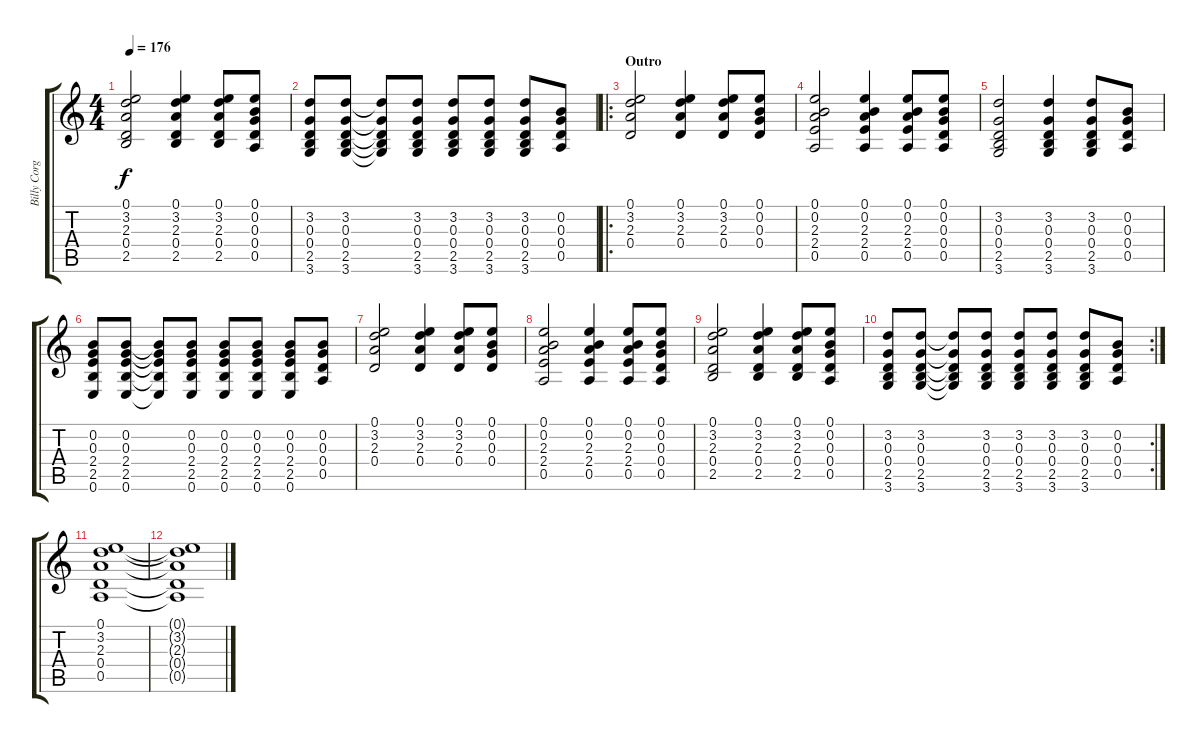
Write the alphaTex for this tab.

\track ("Billy Corgan" "Billy Corg") {instrument distortionguitar}
\staff {score tabs}
\tuning (E4 B3 G3 D3 A2 E2) {hide}
\ts (4 4)
\tempo 176
\clef g2
\ks c
(0.1 3.2 2.3 0.4 2.5).2{dy f} (0.1 3.2 2.3 0.4 2.5).4 (0.1 3.2 2.3 0.4 2.5).8 (0.1 0.2 0.3 0.4 0.5).8 |
(3.2 0.3 0.4 2.5 3.6).8 (3.2 0.3 0.4 2.5 3.6).8 (3.2{t} 0.3{t} 0.4{t} 2.5{t} 3.6{t}).8 (3.2 0.3 0.4 2.5 3.6).8 (3.2 0.3 0.4 2.5 3.6).8 (3.2 0.3 0.4 2.5 3.6).8 (3.2 0.3 0.4 2.5 3.6).8 (0.2 0.3 0.4 0.5).8 |
\ro
\section ("" "Outro")
(0.1 3.2 2.3 0.4).2 (0.1 3.2 2.3 0.4).4 (0.1 3.2 2.3 0.4).8 (0.1 0.2 0.3 0.4).8 |
(0.1 0.2 2.3 2.4 0.5).2 (0.1 0.2 2.3 2.4 0.5).4 (0.1 0.2 2.3 2.4 0.5).8 (0.1 0.2 0.3 0.4 0.5).8 |
(3.2 0.3 0.4 2.5 3.6).2 (3.2 0.3 0.4 2.5 3.6).4 (3.2 0.3 0.4 2.5 3.6).8 (0.2 0.3 0.4 0.5).8 |
(0.2 0.3 2.4 2.5 0.6).8 (0.2 0.3 2.4 2.5 0.6).8 (0.2{t} 0.3{t} 2.4{t} 2.5{t} 0.6{t}).8 (0.2 0.3 2.4 2.5 0.6).8 (0.2 0.3 2.4 2.5 0.6).8 (0.2 0.3 2.4 2.5 0.6).8 (0.2 0.3 2.4 2.5 0.6).8 (0.2 0.3 0.4 0.5).8 |
(0.1 3.2 2.3 0.4).2 (0.1 3.2 2.3 0.4).4 (0.1 3.2 2.3 0.4).8 (0.1 0.2 0.3 0.4).8 |
(0.1 0.2 2.3 2.4 0.5).2 (0.1 0.2 2.3 2.4 0.5).4 (0.1 0.2 2.3 2.4 0.5).8 (0.1 0.2 0.3 0.4 0.5).8 |
(0.1 3.2 2.3 0.4 2.5).2 (0.1 3.2 2.3 0.4 2.5).4 (0.1 3.2 2.3 0.4 2.5).8 (0.1 0.2 0.3 0.4 0.5).8 |
\rc 2
(3.2 0.3 0.4 2.5 3.6).8 (3.2 0.3 0.4 2.5 3.6).8 (3.2{t} 0.3{t} 0.4{t} 2.5{t} 3.6{t}).8 (3.2 0.3 0.4 2.5 3.6).8 (3.2 0.3 0.4 2.5 3.6).8 (3.2 0.3 0.4 2.5 3.6).8 (3.2 0.3 0.4 2.5 3.6).8 (0.2 0.3 0.4 0.5).8 |
(0.1 3.2 2.3 0.4 0.5).1 |
(0.1{t} 3.2{t} 2.3{t} 0.4{t} 0.5{t}).1
